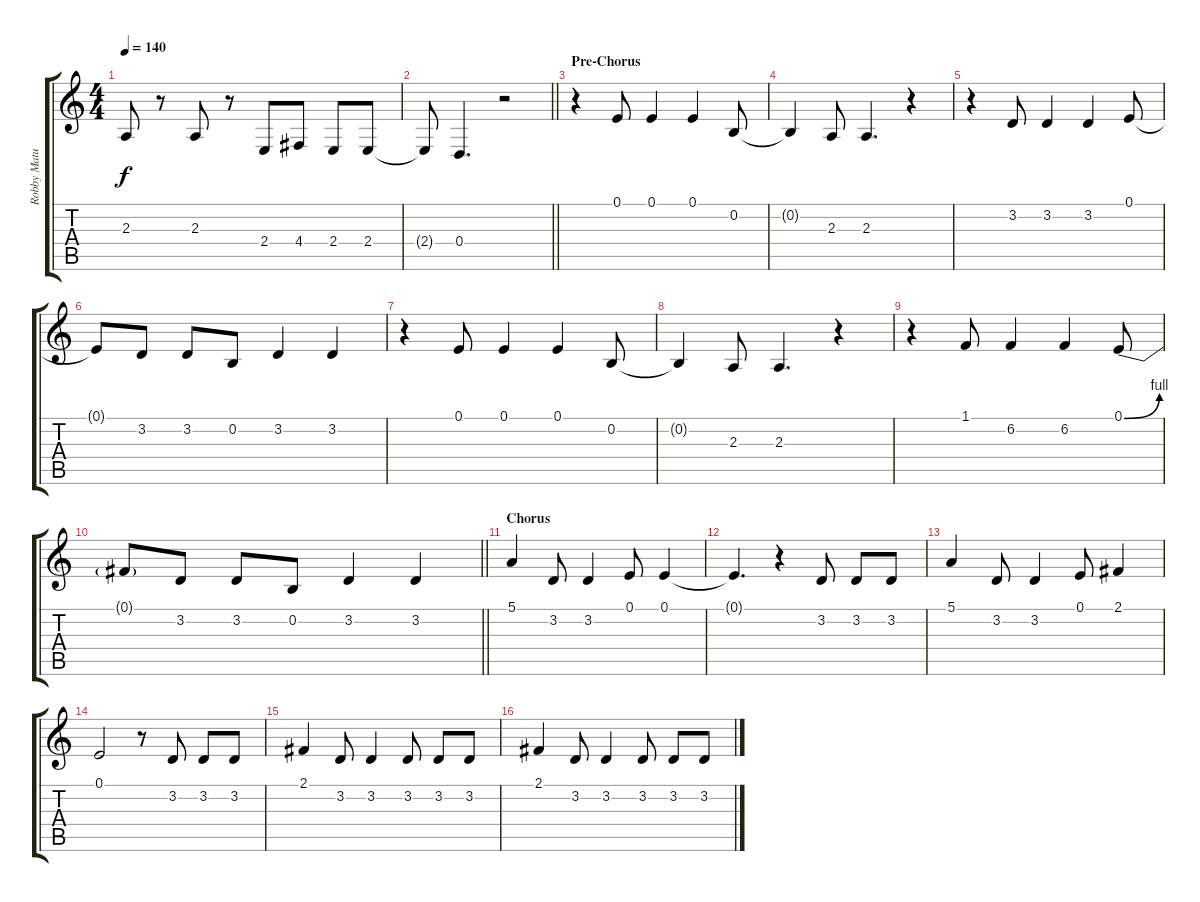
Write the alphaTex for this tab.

\track ("Robby Matulandi" "Robby Matu") {instrument lead6voice}
\staff {score tabs}
\tuning (E4 B3 G3 D3 A2 E2) {hide}
\ts (4 4)
\tempo 140
\clef g2
\ks c
2.3.8{dy f} r.8 2.3.8 r.8 2.4.8 4.4.8 2.4.8 2.4.8 |
\barLineRight lightlight
2.4{t}.8 0.4.4{d} r.2 |
\section ("" "Pre-Chorus")
r.4 0.1.8 0.1.4 0.1.4 0.2.8 |
0.2{t}.4 2.3.8 2.3.4{d} r.4 |
r.4 3.2.8 3.2.4 3.2.4 0.1.8 |
0.1{t}.8 3.2.8 3.2.8 0.2.8 3.2.4 3.2.4 |
r.4 0.1.8 0.1.4 0.1.4 0.2.8 |
0.2{t}.4 2.3.8 2.3.4{d} r.4 |
r.4 1.1.8 6.2.4 6.2.4 0.1{be (bend 0 0 60 4)}.8 |
\barLineRight lightlight
0.1{t}.8 3.2.8 3.2.8 0.2.8 3.2.4 3.2.4 |
\section ("" "Chorus")
5.1.4 3.2.8 3.2.4 0.1.8 0.1.4 |
0.1{t}.4{d} r.4 3.2.8 3.2.8 3.2.8 |
5.1.4 3.2.8 3.2.4 0.1.8 2.1.4 |
0.1.2 r.8 3.2.8 3.2.8 3.2.8 |
2.1.4 3.2.8 3.2.4 3.2.8 3.2.8 3.2.8 |
2.1.4 3.2.8 3.2.4 3.2.8 3.2.8 3.2.8
